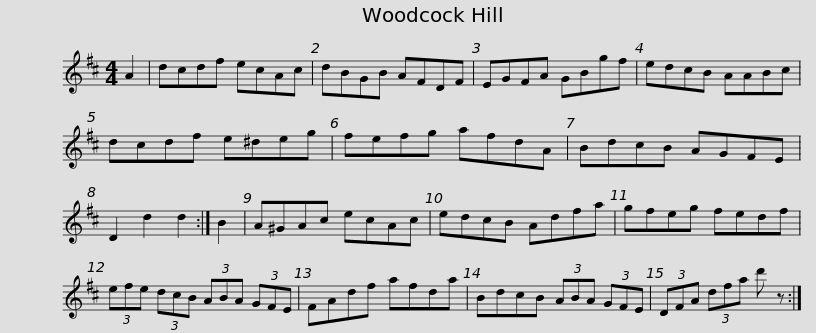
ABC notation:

X:1
L:1/8
M:4/4
I:linebreak $
K:D
V:1 treble
V:1
 A2 | dcdf ecAc | dBGB AFDF | EGFA GBgf | edcB AABc | %5
 dcdf e^deg |$ fefg afdA | BdcB AGFE | D2 d2 d2 :| B2 | %10
 A^GAc ecAc | edcB Adfa |$ gfeg fedf | (3efe (3dcB (3ABA (3GFE | FAdf afda | %15
 BdcB (3ABA (3GFE | (3DFA (3dfa d' z :| %17
